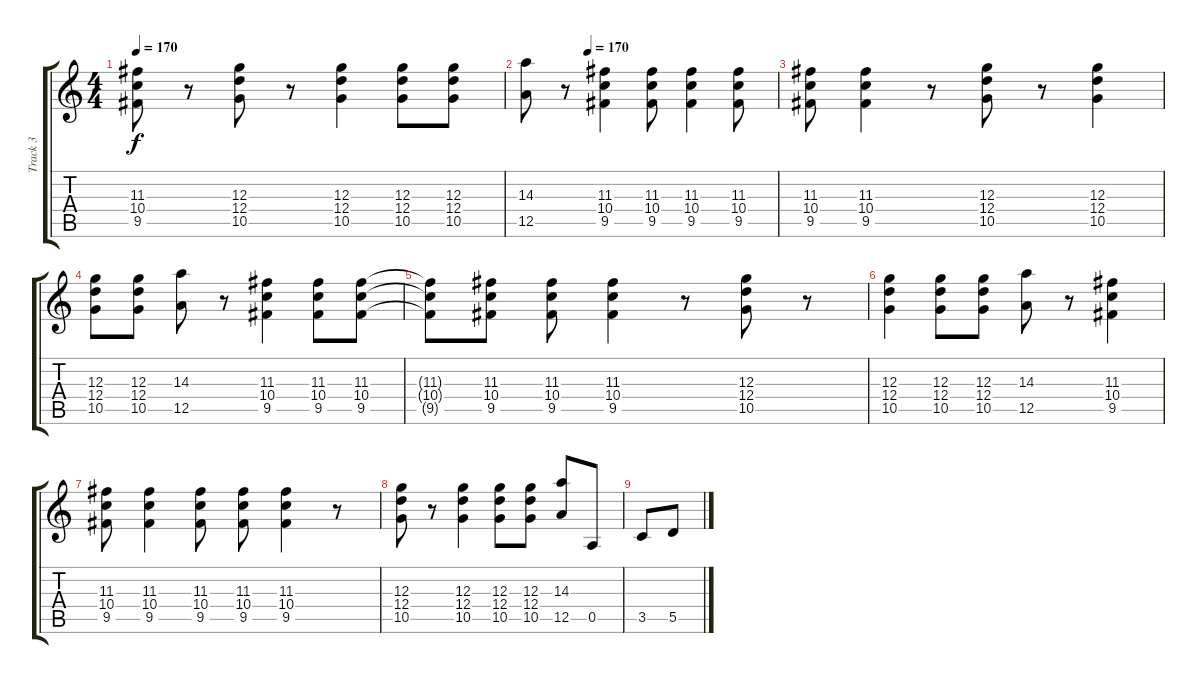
\track ("Track 3" "Track 3") {instrument distortionguitar}
\staff {score tabs}
\tuning (E4 B3 G3 D3 A2 D2) {hide}
\ts (4 4)
\tempo 170
\clef g2
\ks c
(11.3{t} 10.4{t} 9.5{t}).8{dy f} r.8 (12.3 12.4 10.5).8 r.8 (12.3 12.4 10.5).4 (12.3 12.4 10.5).8 (12.3 12.4 10.5).8 |
\tempo (170 0.25)
(14.3 12.5).8 r.8 (11.3 10.4 9.5).4 (11.3 10.4 9.5).8 (11.3 10.4 9.5).4 (11.3 10.4 9.5).8 |
(11.3 10.4 9.5).8 (11.3 10.4 9.5).4 r.8 (12.3 12.4 10.5).8 r.8 (12.3 12.4 10.5).4 |
(12.3 12.4 10.5).8 (12.3 12.4 10.5).8 (14.3 12.5).8 r.8 (11.3 10.4 9.5).4 (11.3 10.4 9.5).8 (11.3 10.4 9.5).8 |
(11.3{t} 10.4{t} 9.5{t}).8 (11.3 10.4 9.5).8 (11.3 10.4 9.5).8 (11.3 10.4 9.5).4 r.8 (12.3 12.4 10.5).8 r.8 |
(12.3 12.4 10.5).4 (12.3 12.4 10.5).8 (12.3 12.4 10.5).8 (14.3 12.5).8 r.8 (11.3 10.4 9.5).4 |
(11.3 10.4 9.5).8 (11.3 10.4 9.5).4 (11.3 10.4 9.5).8 (11.3 10.4 9.5).8 (11.3 10.4 9.5).4 r.8 |
(12.3 12.4 10.5).8 r.8 (12.3 12.4 10.5).4 (12.3 12.4 10.5).8 (12.3 12.4 10.5).8 (14.3 12.5).8 0.5.8 |
3.5.8 5.5.8
